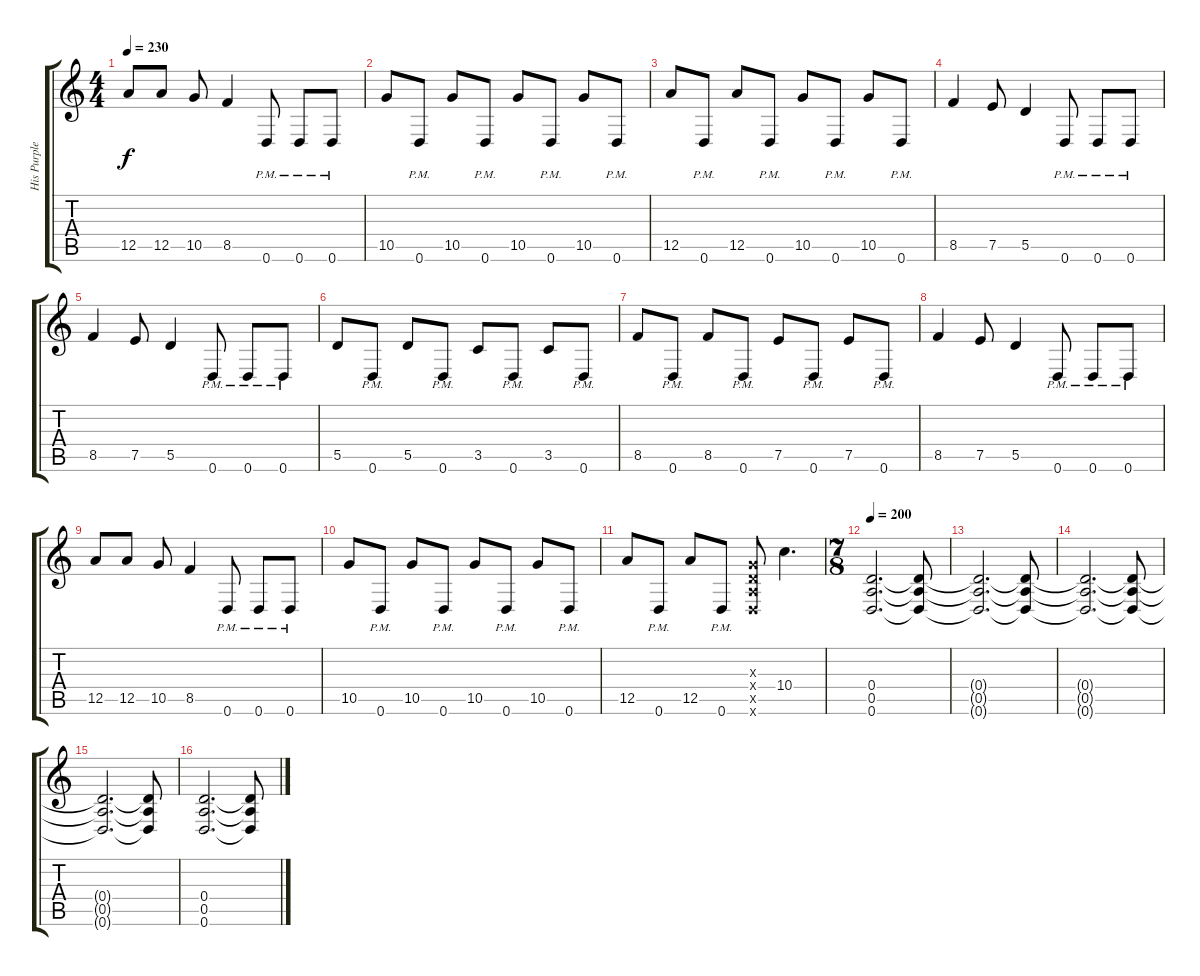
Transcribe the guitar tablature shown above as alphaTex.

\track ("His Purple Majesty" "His Purple") {instrument distortionguitar}
\staff {score tabs}
\tuning (E4 B3 G3 D3 A2 D2) {hide}
\ts (4 4)
\tempo 230
\clef g2
\ks c
12.5.8{dy f} 12.5.8 10.5.8 8.5.4 0.6{pm}.8 0.6{pm}.8 0.6{pm}.8 |
10.5.8 0.6{pm}.8 10.5.8 0.6{pm}.8 10.5.8 0.6{pm}.8 10.5.8 0.6{pm}.8 |
12.5.8 0.6{pm}.8 12.5.8 0.6{pm}.8 10.5.8 0.6{pm}.8 10.5.8 0.6{pm}.8 |
8.5.4 7.5.8 5.5.4 0.6{pm}.8 0.6{pm}.8 0.6{pm}.8 |
8.5.4 7.5.8 5.5.4 0.6{pm}.8 0.6{pm}.8 0.6{pm}.8 |
5.5.8 0.6{pm}.8 5.5.8 0.6{pm}.8 3.5.8 0.6{pm}.8 3.5.8 0.6{pm}.8 |
8.5.8 0.6{pm}.8 8.5.8 0.6{pm}.8 7.5.8 0.6{pm}.8 7.5.8 0.6{pm}.8 |
8.5.4 7.5.8 5.5.4 0.6{pm}.8 0.6{pm}.8 0.6{pm}.8 |
12.5.8 12.5.8 10.5.8 8.5.4 0.6{pm}.8 0.6{pm}.8 0.6{pm}.8 |
10.5.8 0.6{pm}.8 10.5.8 0.6{pm}.8 10.5.8 0.6{pm}.8 10.5.8 0.6{pm}.8 |
12.5.8 0.6{pm}.8 12.5.8 0.6{pm}.8 (0.3{x} 0.4{x} 0.5{x} 0.6{x}).8 10.4.4{d} |
\ts (7 8)
\tempo 200
(0.4 0.5 0.6).2{d} (0.4{t} 0.5{t} 0.6{t}).8 |
(0.4{t} 0.5{t} 0.6{t}).2{d} (0.4{t} 0.5{t} 0.6{t}).8 |
(0.4{t} 0.5{t} 0.6{t}).2{d} (0.4{t} 0.5{t} 0.6{t}).8 |
(0.4{t} 0.5{t} 0.6{t}).2{d} (0.4{t} 0.5{t} 0.6{t}).8 |
(0.4 0.5 0.6).2{d} (0.4{t} 0.5{t} 0.6{t}).8
